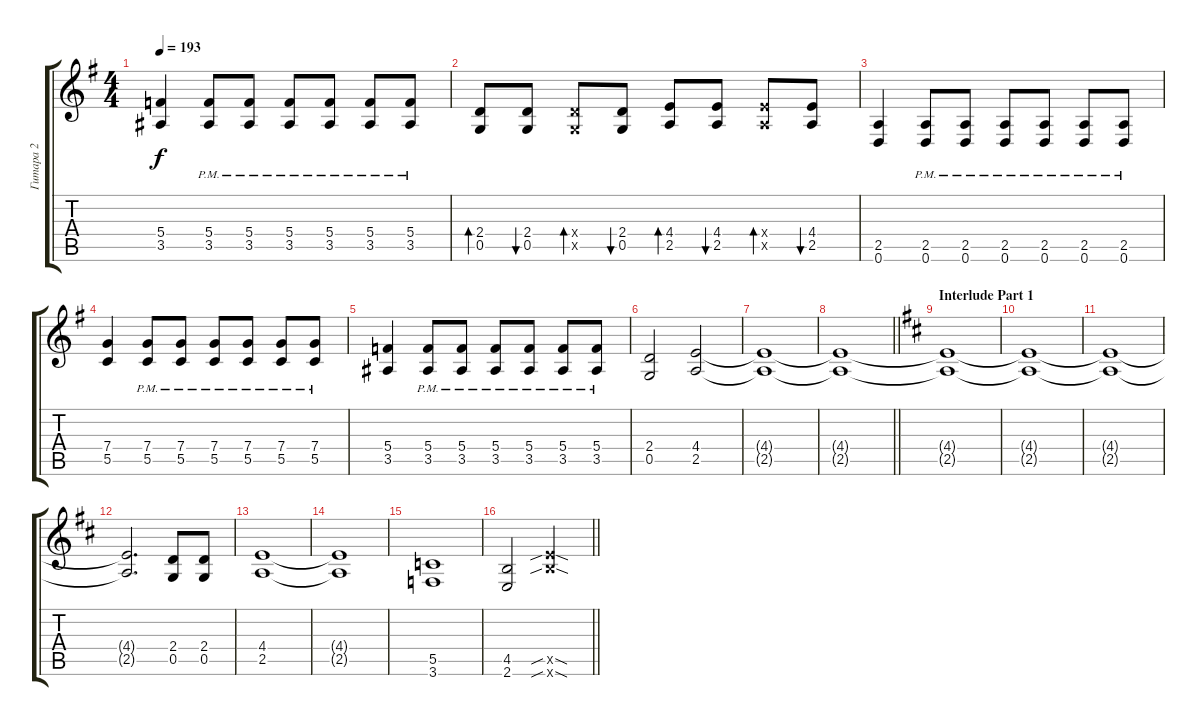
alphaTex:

\track ("Гитара 2" "Гитара 2") {instrument distortionguitar}
\staff {score tabs}
\tuning (D4 A3 F3 C3 G2 D2) {hide}
\ts (4 4)
\tempo 193
\clef g2
\ks eminor
(5.4 3.5).4{dy f} (5.4{pm} 3.5{pm}).8 (5.4{pm} 3.5{pm}).8 (5.4{pm} 3.5{pm}).8 (5.4{pm} 3.5{pm}).8 (5.4{pm} 3.5{pm}).8 (5.4{pm} 3.5{pm}).8 |
(2.4 0.5).8{bd 60} (2.4 0.5).8{bu 60} (2.4{x} 0.5{x}).8{bd 60} (2.4 0.5).8{bu 60} (4.4 2.5).8{bd 60} (4.4 2.5).8{bu 60} (4.4{x} 2.5{x}).8{bd 60} (4.4 2.5).8{bu 60} |
(2.5 0.6).4 (2.5{pm} 0.6{pm}).8 (2.5{pm} 0.6{pm}).8 (2.5{pm} 0.6{pm}).8 (2.5{pm} 0.6{pm}).8 (2.5{pm} 0.6{pm}).8 (2.5{pm} 0.6{pm}).8 |
(7.4 5.5).4 (7.4{pm} 5.5{pm}).8 (7.4{pm} 5.5{pm}).8 (7.4{pm} 5.5{pm}).8 (7.4{pm} 5.5{pm}).8 (7.4{pm} 5.5{pm}).8 (7.4{pm} 5.5{pm}).8 |
(5.4 3.5).4 (5.4{pm} 3.5{pm}).8 (5.4{pm} 3.5{pm}).8 (5.4{pm} 3.5{pm}).8 (5.4{pm} 3.5{pm}).8 (5.4{pm} 3.5{pm}).8 (5.4{pm} 3.5{pm}).8 |
(2.4 0.5).2 (4.4 2.5).2 |
(4.4{t} 2.5{t}).1 |
\barLineRight lightlight
(4.4{t} 2.5{t}).1 |
\section ("" "Interlude Part 1")
\ks bminor
(4.4{t} 2.5{t}).1 |
(4.4{t} 2.5{t}).1 |
(4.4{t} 2.5{t}).1 |
(4.4{t} 2.5{t}).2{d} (2.4 0.5).8 (2.4 0.5).8 |
(4.4 2.5).1 |
(4.4{t} 2.5{t}).1 |
(5.5 3.6).1 |
\barLineRight lightlight
(4.5 2.6).2 (9.5{sib sod x} 9.6{sib sod x}).2
